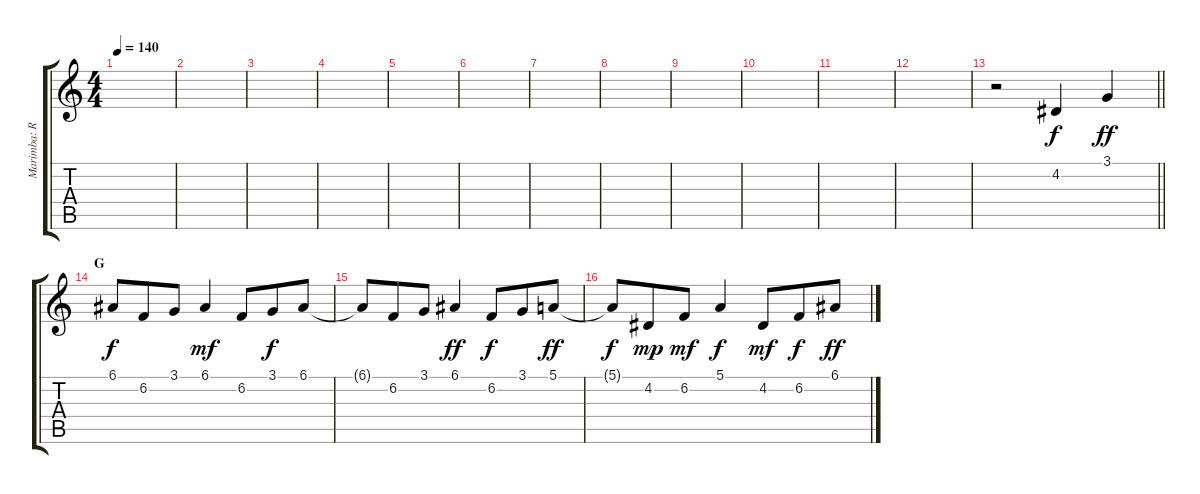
\track ("Marimba: Ray Cooper" "Marimba: R") {instrument marimba}
\staff {score tabs}
\tuning (E4 B3 G3 D3 A2 E2) {hide}
\ts (4 4)
\tempo 140
\clef g2
\ks c
|
|
|
|
|
|
|
|
|
|
|
|
\barLineRight lightlight
r.2 4.2.4 3.1.4{dy ff} |
\section ("" "G")
6.1.8{dy f beam merge} 6.2.8{beam merge} 3.1.8 6.1.4{dy mf} 6.2.8{beam merge} 3.1.8{dy f beam merge} 6.1.8 |
6.1{t}.8{beam merge} 6.2.8{beam merge} 3.1.8 6.1.4{dy ff} 6.2.8{dy f beam merge} 3.1.8{beam merge} 5.1.8{dy ff} |
5.1{t}.8{dy f} 4.2.8{dy mp beam merge} 6.2.8{dy mf} 5.1.4{dy f} 4.2.8{dy mf beam merge} 6.2.8{dy f} 6.1.8{dy ff}
